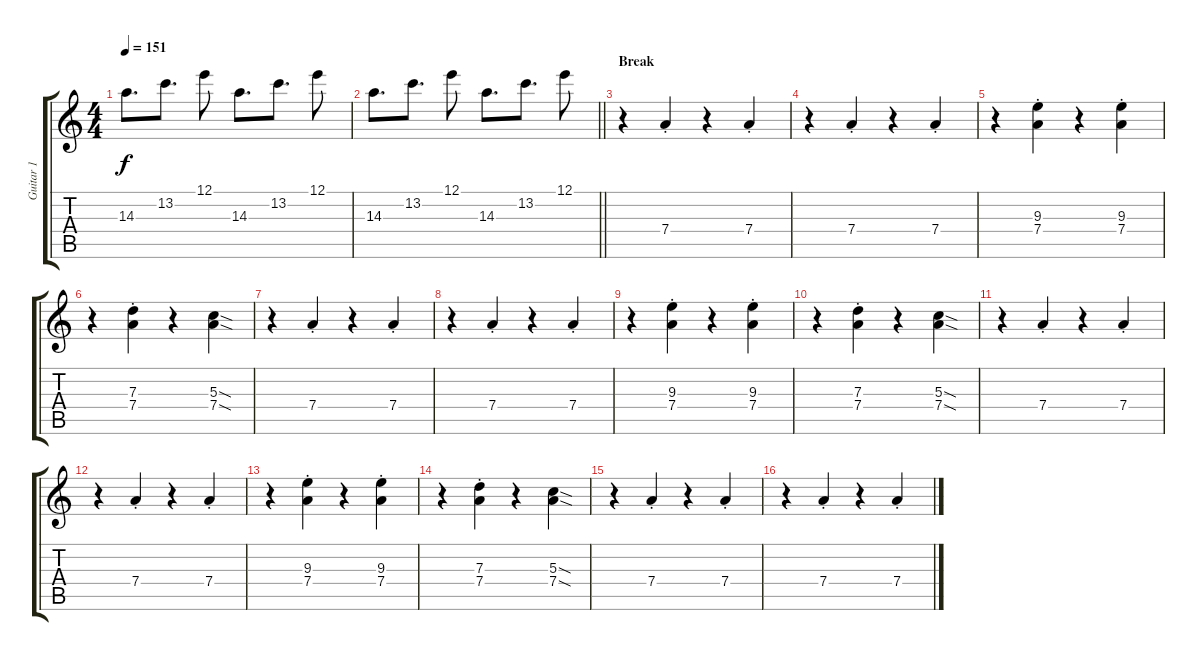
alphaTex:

\track ("Guitar 1" "Guitar 1") {instrument electricguitarclean}
\staff {score tabs}
\tuning (E4 B3 G3 D3 A2 E2) {hide}
\ts (4 4)
\tempo 151
\clef g2
\ks c
14.3.8{d dy f} 13.2.8{d} 12.1.8 14.3.8{d} 13.2.8{d} 12.1.8 |
\barLineRight lightlight
14.3.8{d} 13.2.8{d} 12.1.8 14.3.8{d} 13.2.8{d} 12.1.8 |
\section ("" "Break")
r.4 7.4{st}.4 r.4 7.4{st}.4 |
r.4 7.4{st}.4 r.4 7.4{st}.4 |
r.4 (9.3{st} 7.4{st}).4 r.4 (9.3{st} 7.4{st}).4 |
r.4 (7.3{st} 7.4{st}).4 r.4 (5.3{sod} 7.4{sod}).4 |
r.4 7.4{st}.4 r.4 7.4{st}.4 |
r.4 7.4{st}.4 r.4 7.4{st}.4 |
r.4 (9.3{st} 7.4{st}).4 r.4 (9.3{st} 7.4{st}).4 |
r.4 (7.3{st} 7.4{st}).4 r.4 (5.3{sod} 7.4{sod}).4 |
r.4 7.4{st}.4 r.4 7.4{st}.4 |
r.4 7.4{st}.4 r.4 7.4{st}.4 |
r.4 (9.3{st} 7.4{st}).4 r.4 (9.3{st} 7.4{st}).4 |
r.4 (7.3{st} 7.4{st}).4 r.4 (5.3{sod} 7.4{sod}).4 |
r.4 7.4{st}.4 r.4 7.4{st}.4 |
r.4 7.4{st}.4 r.4 7.4{st}.4
